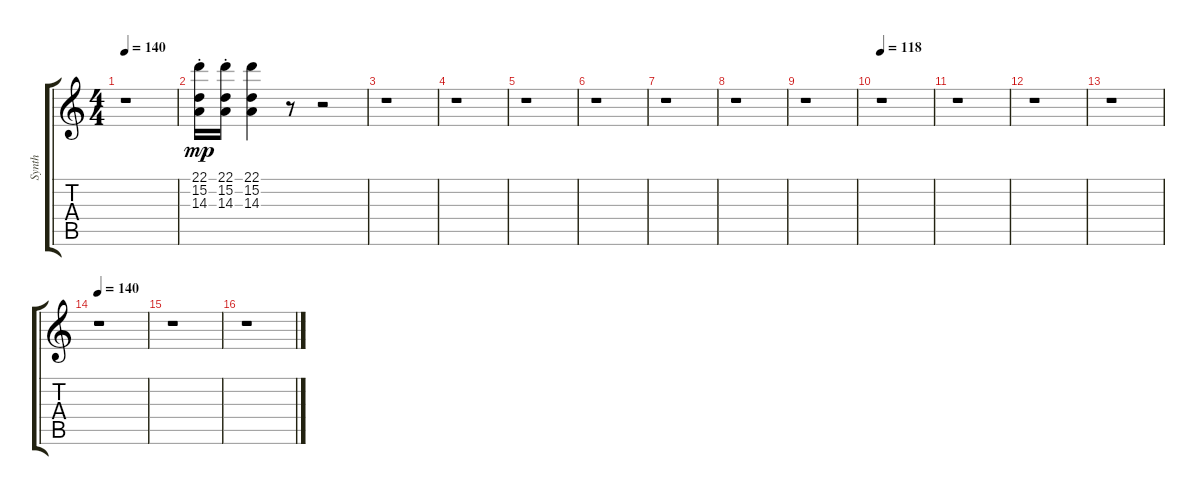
\track ("Synth" "Synth") {instrument lead1square}
\staff {score tabs}
\tuning (E4 B3 G3 D3 A2 D2) {hide}
\ts (4 4)
\tempo 140
\clef g2
\ks c
r.1{dy mp} |
(22.1{st} 15.2{st} 14.3{st}).16 (22.1{st} 15.2{st} 14.3{st}).16 (22.1 15.2 14.3).4{volume 4} r.8 r.2{volume 16} |
r.1 |
r.1 |
r.1 |
r.1 |
r.1 |
r.1 |
r.1 |
\tempo 118
r.1 |
r.1 |
r.1 |
r.1 |
\tempo 140
r.1 |
r.1 |
r.1
